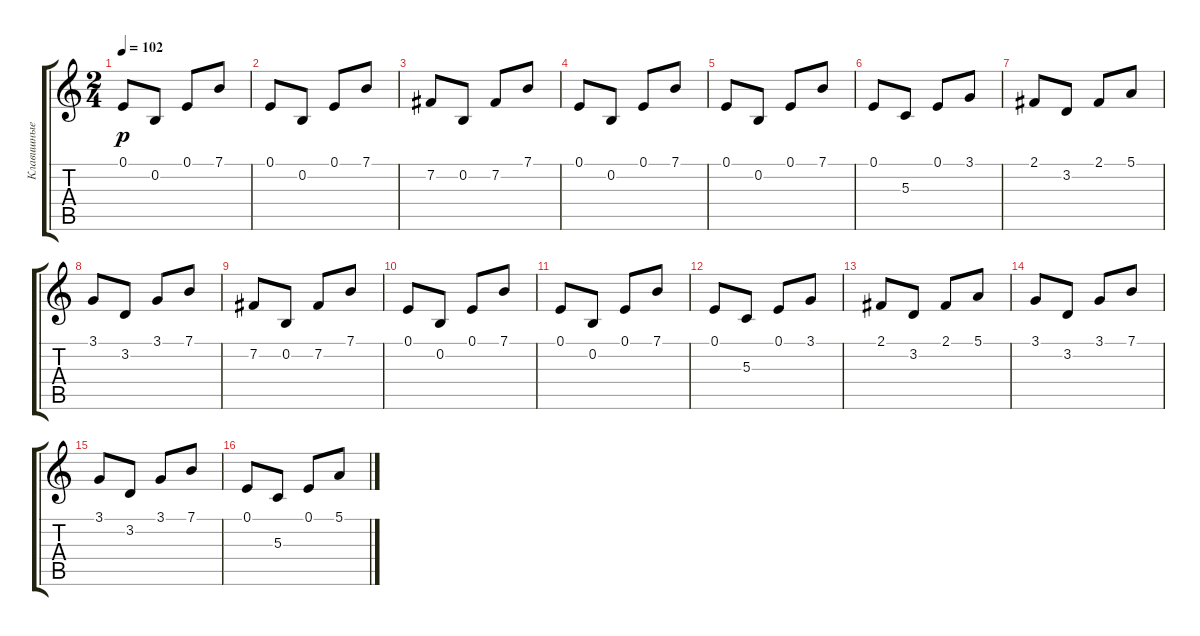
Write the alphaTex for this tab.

\track ("Клавишные" "Клавишные") {instrument pad1newage}
\staff {score tabs}
\tuning (E4 B3 G3 D3 A2 E2) {hide}
\ts (2 4)
\tempo 102
\clef g2
\ks c
0.1.8{dy p} 0.2.8 0.1.8 7.1.8 |
0.1.8 0.2.8 0.1.8 7.1.8 |
7.2.8 0.2.8 7.2.8 7.1.8 |
0.1.8 0.2.8 0.1.8 7.1.8 |
0.1.8 0.2.8 0.1.8 7.1.8 |
0.1.8 5.3.8 0.1.8 3.1.8 |
2.1.8 3.2.8 2.1.8 5.1.8 |
3.1.8 3.2.8 3.1.8 7.1.8 |
7.2.8 0.2.8 7.2.8 7.1.8 |
0.1.8 0.2.8 0.1.8 7.1.8 |
0.1.8 0.2.8 0.1.8 7.1.8 |
0.1.8 5.3.8 0.1.8 3.1.8 |
2.1.8 3.2.8 2.1.8 5.1.8 |
3.1.8 3.2.8 3.1.8 7.1.8 |
3.1.8 3.2.8 3.1.8 7.1.8 |
0.1.8 5.3.8 0.1.8 5.1.8
